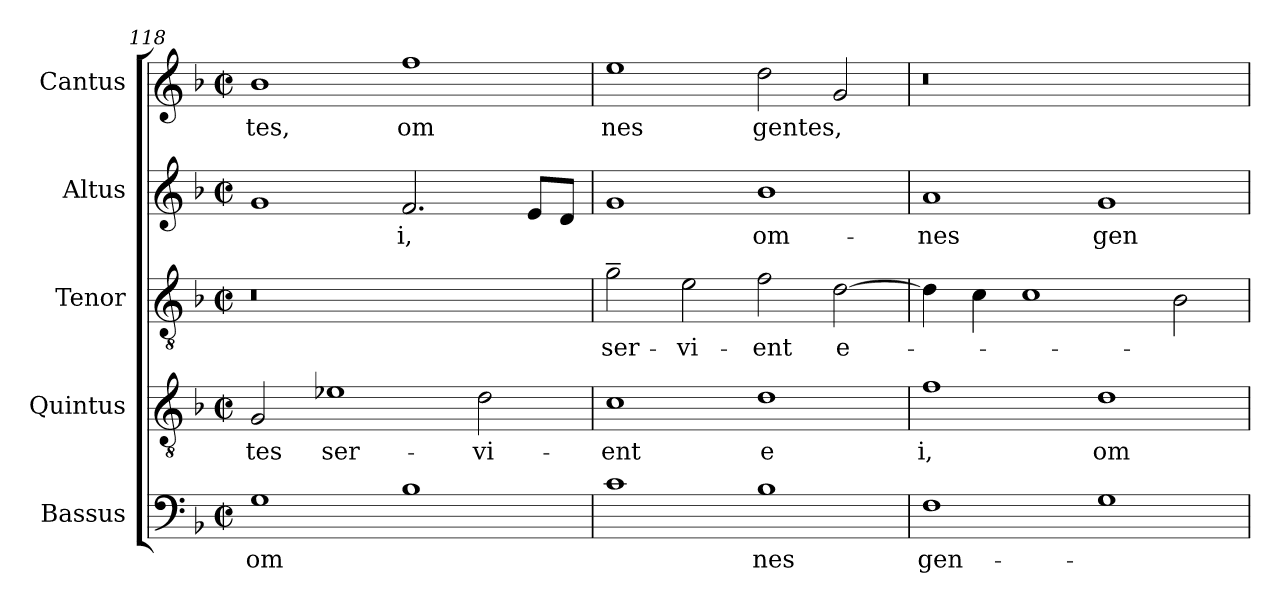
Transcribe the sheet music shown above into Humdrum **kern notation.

**kern	**text	**kern	**text	**kern	**text	**kern	**text	**kern	**text
*part5	*part5	*part4	*part4	*part3	*part3	*part2	*part2	*part1	*part1
*staff5	*staff5	*staff4	*staff4	*staff3	*staff3	*staff2	*staff2	*staff1	*staff1
*I"Bassus	*	*I"Quintus	*	*I"Tenor	*	*I"Altus	*	*I"Cantus	*
*clefF4	*	*clefGv2	*	*clefGv2	*	*clefG2	*	*clefG2	*
*k[b-]	*	*k[b-]	*	*k[b-]	*	*k[b-]	*	*k[b-]	*
*F:	*	*F:	*	*F:	*	*F:	*	*F:	*
*M2/2	*	*M2/2	*	*M2/2	*	*M2/2	*	*M2/2	*
*met(c|)	*	*met(c|)	*	*met(c|)	*	*met(c|)	*	*met(c|)	*
=118	=118	=118	=118	=118	=118	=118	=118	=118	=118
!	!LO:LY:b:cj	!	!LO:LY:b:cj	!	!	!	!	!	!LO:LY:b:cj
1G	om	2G/	-tes	0r	.	1g	.	1b-	tes,
!	!	!	!LO:LY:b:cj	!	!	!	!	!	!
.	.	1e-X	ser-	.	.	.	.	.	.
!	!	!	!	!	!	!	!LO:LY:b:cj	!	!LO:LY:b:cj
1B-	.	.	.	.	.	2.f/	i,	1ff	om
!	!	!	!LO:LY:b:cj	!	!	!	!	!	!
.	.	2d\	-vi-	.	.	.	.	.	.
.	.	.	.	.	.	8e/L	.	.	.
.	.	.	.	.	.	8d/J	.	.	.
!!LO:LB:g=z
=119	=119	=119	=119	=119	=119	=119	=119	=119	=119
!	!	!	!LO:LY:b:cj	!	!LO:LY:b:cj	!	!	!	!LO:LY:b:cj
1c	.	1c	-ent	2g~>\	ser-	1g	.	1ee	nes
!	!	!	!	!	!LO:LY:b:cj	!	!	!	!
.	.	.	.	2e\	-vi-	.	.	.	.
!	!LO:LY:b:cj	!	!LO:LY:b:cj	!	!LO:LY:b:cj	!	!LO:LY:b:cj	!	!LO:LY:b:cj
1B-	nes	1d	e	2f\	-ent	1b-	om-	2dd\	gentes,
!	!	!	!	!	!LO:LY:b:cj	!	!	!	!
.	.	.	.	[>2d\	e-	.	.	2g/	.
=120	=120	=120	=120	=120	=120	=120	=120	=120	=120
!	!LO:LY:b	!	!LO:LY:b:cj	!	!	!	!LO:LY:b:cj	!	!
1F	gen-	1f	i,	4d\]	.	1a	-nes	0r	.
.	.	.	.	4c\	.	.	.	.	.
.	.	.	.	1c	.	.	.	.	.
!	!	!	!LO:LY:b:cj	!	!	!	!LO:LY:b:cj	!	!
1G	.	1d	om	.	.	1g	gen-	.	.
.	.	.	.	2B-\	.	.	.	.	.
=	=	=	=	=	=	=	=	=	=
*-	*-	*-	*-	*-	*-	*-	*-	*-	*-
